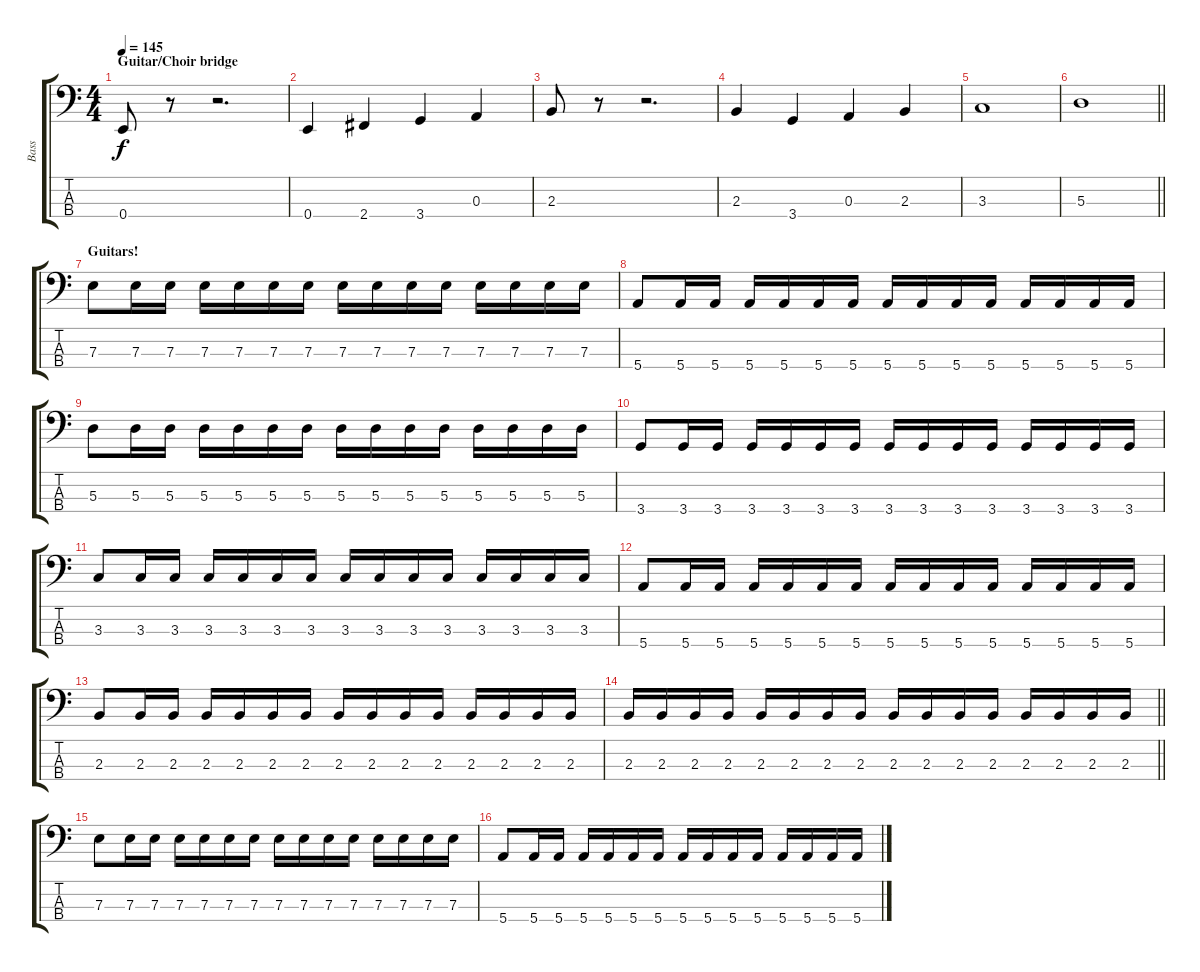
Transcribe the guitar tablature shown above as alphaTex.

\track ("Bass" "Bass") {instrument electricbassfinger}
\staff {score tabs}
\tuning (G2 D2 A1 E1) {hide}
\ts (4 4)
\section ("" "Guitar/Choir bridge")
\tempo 145
\clef f4
\ks c
0.4.8{dy f} r.8 r.2{d} |
0.4.4 2.4.4 3.4.4 0.3.4 |
2.3.8 r.8 r.2{d} |
2.3.4 3.4.4 0.3.4 2.3.4 |
3.3.1 |
\barLineRight lightlight
5.3.1 |
\section ("" "Guitars!")
7.3.8 7.3.16 7.3.16 7.3.16 7.3.16 7.3.16 7.3.16 7.3.16 7.3.16 7.3.16 7.3.16 7.3.16 7.3.16 7.3.16 7.3.16 |
5.4.8 5.4.16 5.4.16 5.4.16 5.4.16 5.4.16 5.4.16 5.4.16 5.4.16 5.4.16 5.4.16 5.4.16 5.4.16 5.4.16 5.4.16 |
5.3.8 5.3.16 5.3.16 5.3.16 5.3.16 5.3.16 5.3.16 5.3.16 5.3.16 5.3.16 5.3.16 5.3.16 5.3.16 5.3.16 5.3.16 |
3.4.8 3.4.16 3.4.16 3.4.16 3.4.16 3.4.16 3.4.16 3.4.16 3.4.16 3.4.16 3.4.16 3.4.16 3.4.16 3.4.16 3.4.16 |
3.3.8 3.3.16 3.3.16 3.3.16 3.3.16 3.3.16 3.3.16 3.3.16 3.3.16 3.3.16 3.3.16 3.3.16 3.3.16 3.3.16 3.3.16 |
5.4.8 5.4.16 5.4.16 5.4.16 5.4.16 5.4.16 5.4.16 5.4.16 5.4.16 5.4.16 5.4.16 5.4.16 5.4.16 5.4.16 5.4.16 |
2.3.8 2.3.16 2.3.16 2.3.16 2.3.16 2.3.16 2.3.16 2.3.16 2.3.16 2.3.16 2.3.16 2.3.16 2.3.16 2.3.16 2.3.16 |
\barLineRight lightlight
2.3.16 2.3.16 2.3.16 2.3.16 2.3.16 2.3.16 2.3.16 2.3.16 2.3.16 2.3.16 2.3.16 2.3.16 2.3.16 2.3.16 2.3.16 2.3.16 |
\section ("" "")
7.3.8 7.3.16 7.3.16 7.3.16 7.3.16 7.3.16 7.3.16 7.3.16 7.3.16 7.3.16 7.3.16 7.3.16 7.3.16 7.3.16 7.3.16 |
5.4.8 5.4.16 5.4.16 5.4.16 5.4.16 5.4.16 5.4.16 5.4.16 5.4.16 5.4.16 5.4.16 5.4.16 5.4.16 5.4.16 5.4.16
